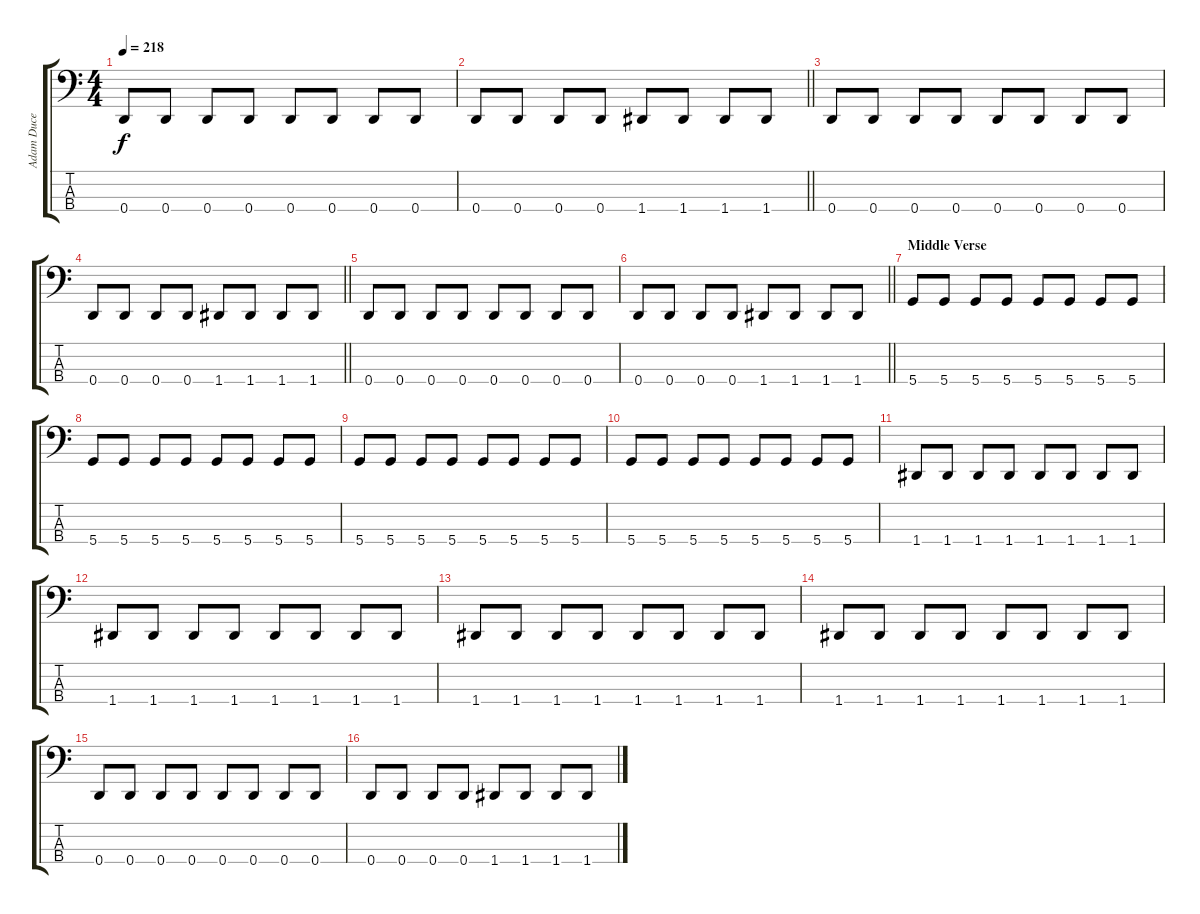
\track ("Adam Duce" "Adam Duce") {instrument electricbasspick}
\staff {score tabs}
\tuning (F2 C2 G1 D1) {hide}
\ts (4 4)
\tempo 218
\clef f4
\ks c
0.4.8{dy f} 0.4.8 0.4.8 0.4.8 0.4.8 0.4.8 0.4.8 0.4.8 |
\barLineRight lightlight
0.4.8 0.4.8 0.4.8 0.4.8 1.4.8 1.4.8 1.4.8 1.4.8 |
0.4.8 0.4.8 0.4.8 0.4.8 0.4.8 0.4.8 0.4.8 0.4.8 |
\barLineRight lightlight
0.4.8 0.4.8 0.4.8 0.4.8 1.4.8 1.4.8 1.4.8 1.4.8 |
0.4.8 0.4.8 0.4.8 0.4.8 0.4.8 0.4.8 0.4.8 0.4.8 |
\barLineRight lightlight
0.4.8 0.4.8 0.4.8 0.4.8 1.4.8 1.4.8 1.4.8 1.4.8 |
\section ("" "Middle Verse")
5.4.8 5.4.8 5.4.8 5.4.8 5.4.8 5.4.8 5.4.8 5.4.8 |
5.4.8 5.4.8 5.4.8 5.4.8 5.4.8 5.4.8 5.4.8 5.4.8 |
5.4.8 5.4.8 5.4.8 5.4.8 5.4.8 5.4.8 5.4.8 5.4.8 |
5.4.8 5.4.8 5.4.8 5.4.8 5.4.8 5.4.8 5.4.8 5.4.8 |
1.4.8 1.4.8 1.4.8 1.4.8 1.4.8 1.4.8 1.4.8 1.4.8 |
1.4.8 1.4.8 1.4.8 1.4.8 1.4.8 1.4.8 1.4.8 1.4.8 |
1.4.8 1.4.8 1.4.8 1.4.8 1.4.8 1.4.8 1.4.8 1.4.8 |
1.4.8 1.4.8 1.4.8 1.4.8 1.4.8 1.4.8 1.4.8 1.4.8 |
0.4.8 0.4.8 0.4.8 0.4.8 0.4.8 0.4.8 0.4.8 0.4.8 |
0.4.8 0.4.8 0.4.8 0.4.8 1.4.8 1.4.8 1.4.8 1.4.8
